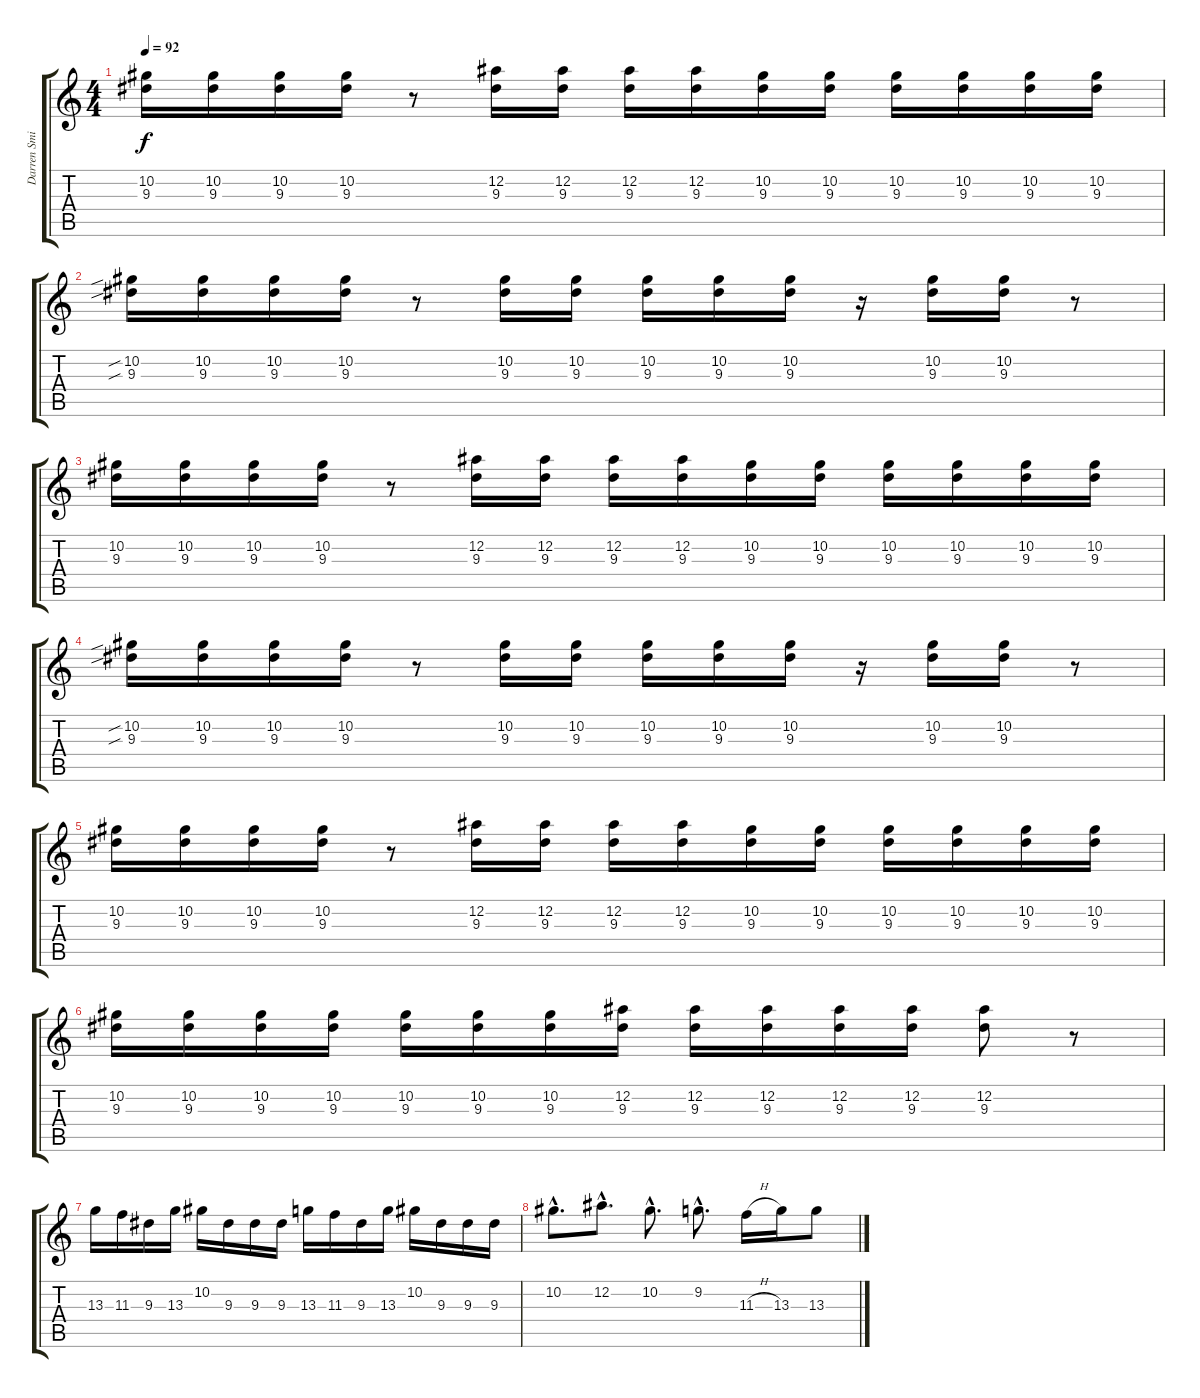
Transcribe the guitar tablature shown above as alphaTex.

\track ("Darren Smith" "Darren Smi") {instrument overdrivenguitar}
\staff {score tabs}
\tuning (Eb4 Bb3 Gb3 Db3 Ab2 Db2) {hide}
\ts (4 4)
\tempo 92
\clef g2
\ks c
(10.2 9.3).16{dy f} (10.2 9.3).16 (10.2 9.3).16 (10.2 9.3).16 r.8 (12.2 9.3).16 (12.2 9.3).16 (12.2 9.3).16 (12.2 9.3).16 (10.2 9.3).16 (10.2 9.3).16 (10.2 9.3).16 (10.2 9.3).16 (10.2 9.3).16 (10.2 9.3).16 |
(10.2{sib} 9.3{sib}).16 (10.2 9.3).16 (10.2 9.3).16 (10.2 9.3).16 r.8 (10.2 9.3).16 (10.2 9.3).16 (10.2 9.3).16 (10.2 9.3).16 (10.2 9.3).16 r.16 (10.2 9.3).16 (10.2 9.3).16 r.8 |
(10.2 9.3).16 (10.2 9.3).16 (10.2 9.3).16 (10.2 9.3).16 r.8 (12.2 9.3).16 (12.2 9.3).16 (12.2 9.3).16 (12.2 9.3).16 (10.2 9.3).16 (10.2 9.3).16 (10.2 9.3).16 (10.2 9.3).16 (10.2 9.3).16 (10.2 9.3).16 |
(10.2{sib} 9.3{sib}).16 (10.2 9.3).16 (10.2 9.3).16 (10.2 9.3).16 r.8 (10.2 9.3).16 (10.2 9.3).16 (10.2 9.3).16 (10.2 9.3).16 (10.2 9.3).16 r.16 (10.2 9.3).16 (10.2 9.3).16 r.8 |
(10.2 9.3).16 (10.2 9.3).16 (10.2 9.3).16 (10.2 9.3).16 r.8 (12.2 9.3).16 (12.2 9.3).16 (12.2 9.3).16 (12.2 9.3).16 (10.2 9.3).16 (10.2 9.3).16 (10.2 9.3).16 (10.2 9.3).16 (10.2 9.3).16 (10.2 9.3).16 |
(10.2 9.3).16 (10.2 9.3).16 (10.2 9.3).16 (10.2 9.3).16 (10.2 9.3).16 (10.2 9.3).16 (10.2 9.3).16 (12.2 9.3).16 (12.2 9.3).16 (12.2 9.3).16 (12.2 9.3).16 (12.2 9.3).16 (12.2 9.3).8 r.8 |
13.3.16 11.3.16 9.3.16 13.3.16 10.2.16 9.3.16 9.3.16 9.3.16 13.3.16 11.3.16 9.3.16 13.3.16 10.2.16 9.3.16 9.3.16 9.3.16 |
10.2{hac}.8{d} 12.2{hac}.8{d} 10.2{hac}.8{d} 9.2{hac}.8{d} 11.3{h}.16 13.3.16 13.3.8
